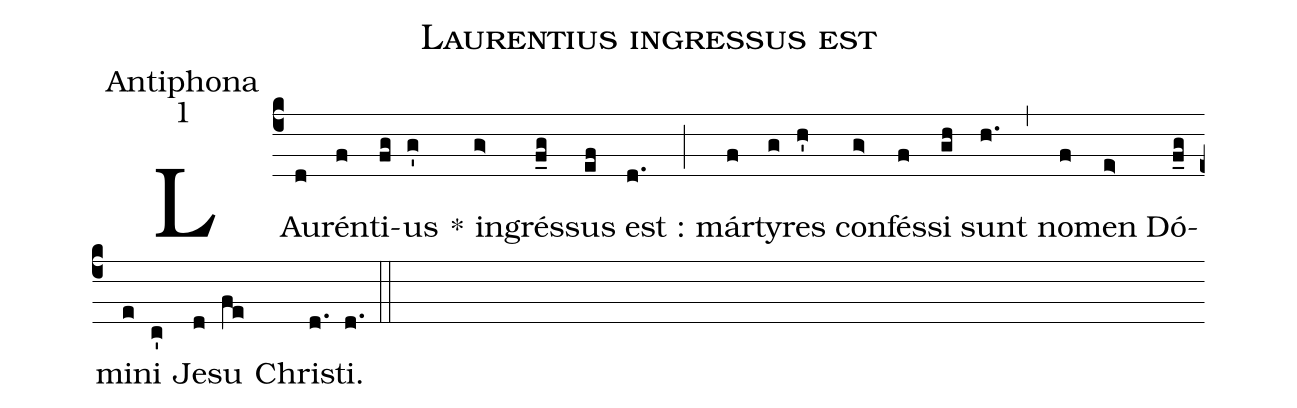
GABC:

name:Laurentius ingressus est;
office-part:Antiphona;
mode:1;
%%
(c4) LAu(d)rén(f)ti(fg)us(g') *() in(g>)grés(f_g)sus(ef) est :(d.) (;) már(f)ty(g)res(h') con(g>)fés(f)si(gh) sunt(h.) (,) no(f)men(e>) Dó(f_g)mi(e)ni(c') Je(d)su(fe) Chri(d.)sti.(d.) (::)
